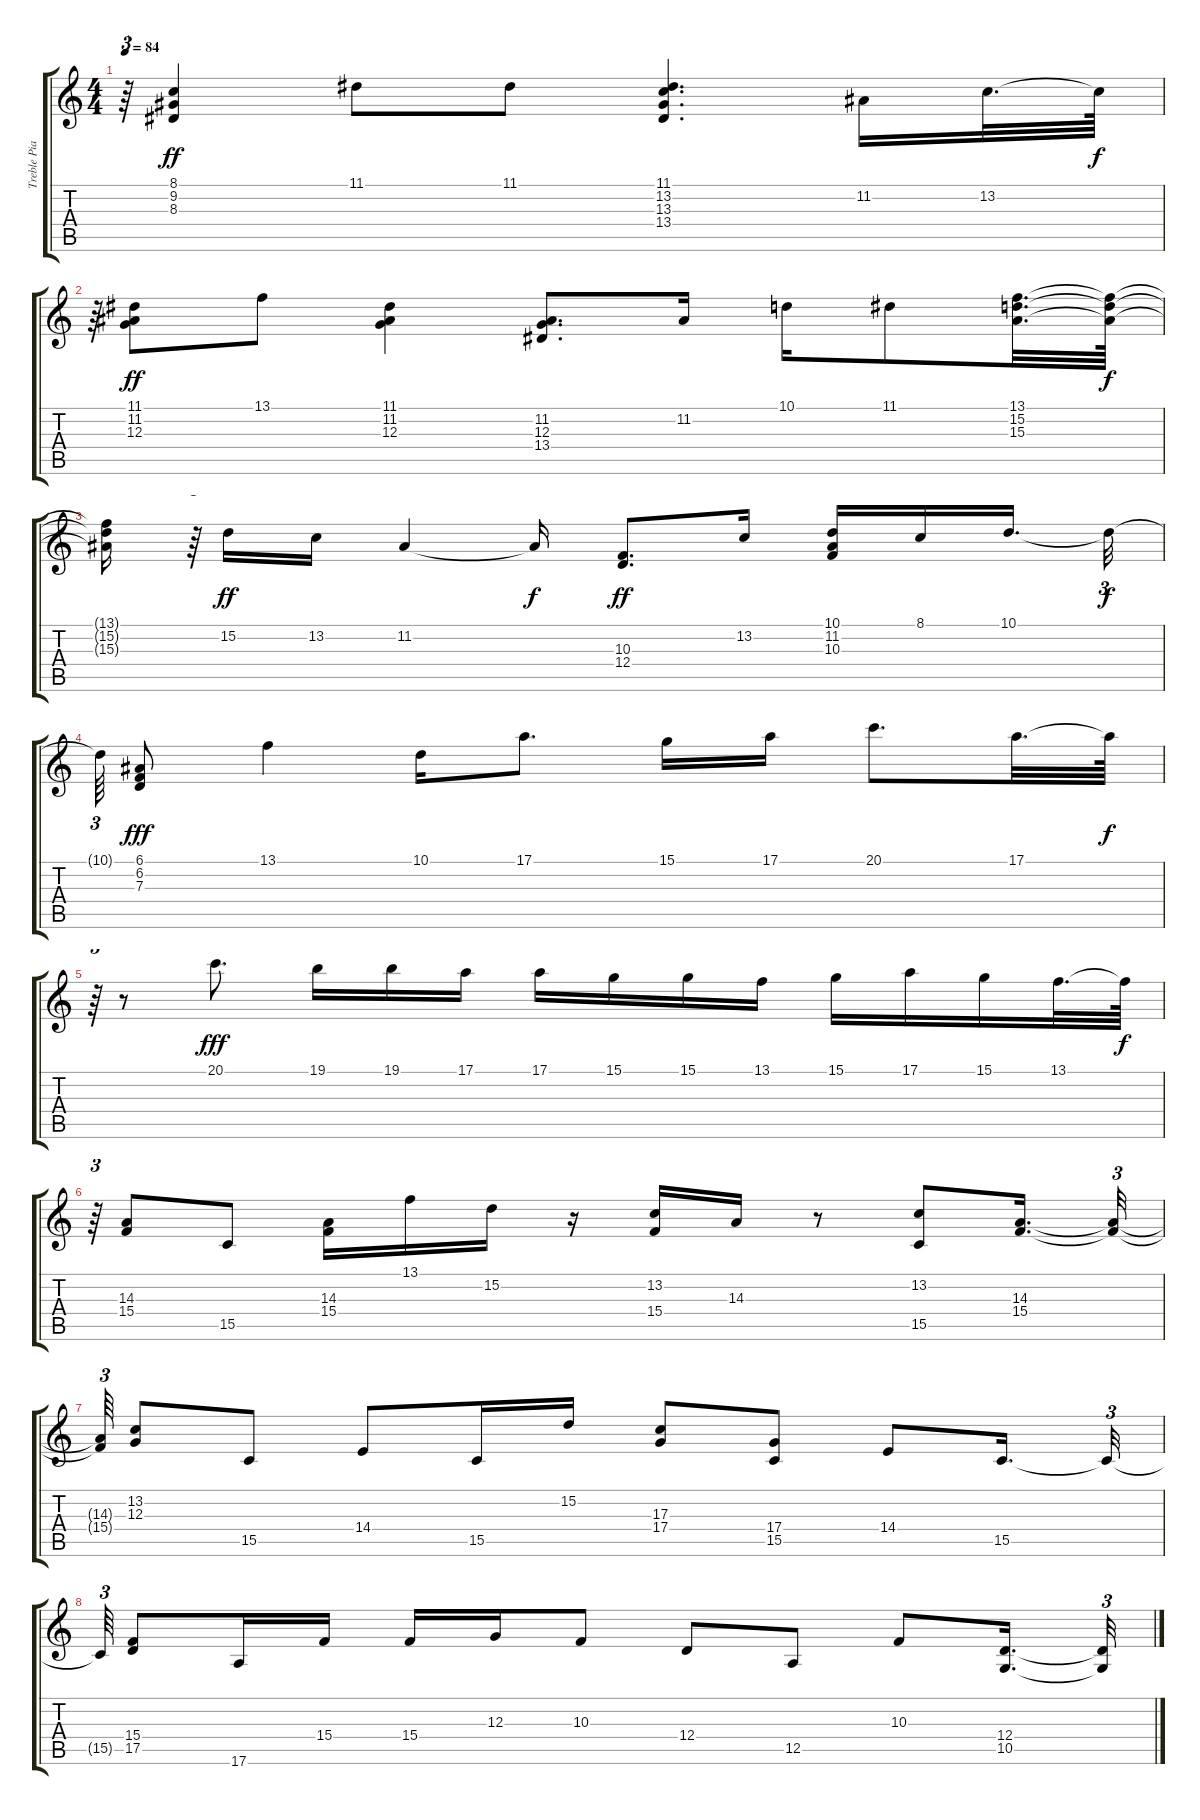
\track ("Treble Piano" "Treble Pia") {instrument acousticgrandpiano}
\staff {score tabs}
\tuning (E4 B3 G3 D3 A2 E2) {hide}
\ts (4 4)
\tempo 84
\clef g2
\ks c
r.64{tu (3 2) dy f} (8.1 9.2 8.3).4{dy ff} 11.1.8 11.1.8 (11.1 13.2 13.3 13.4).4{d} 11.2.16 13.2.32{d} 13.2{t}.64{dy f} |
r.64{tu (3 2)} (11.1 11.2 12.3).8{dy ff} 13.1.8 (11.1 11.2 12.3).4 (11.2 12.3 13.4).8{d} 11.2.16 10.1.16 11.1.8 (13.1 15.2 15.3).32{d} (13.1{t} 15.2{t} 15.3{t}).64{dy f} |
(13.1{t} 15.2{t} 15.3{t}).16 r.64{tu (3 2)} 15.2.16{dy ff} 13.2.16 11.2.4 11.2{t}.16{dy f} (10.3 12.4).8{d dy ff} 13.2.16 (10.1 11.2 10.3).16 8.1.16 10.1.16{d} 10.1{t}.32{tu (3 2) dy f} |
10.1{t}.64{tu (3 2)} (6.1 6.2 7.3).8{dy fff} 13.1.4 10.1.16 17.1.8{d} 15.1.16 17.1.16 20.1.8{d} 17.1.32{d} 17.1{t}.64{dy f} |
r.64{tu (3 2)} r.8 20.1.8{d dy fff} 19.1.16 19.1.16 17.1.16 17.1.16 15.1.16 15.1.16 13.1.16 15.1.16 17.1.16 15.1.16 13.1.32{d} 13.1{t}.64{dy f} |
r.64{tu (3 2)} (14.3 15.4).8 15.5.8 (14.3 15.4).16 13.1.16 15.2.16 r.16 (13.2 15.4).16 14.3.16 r.8 (13.2 15.5).8 (14.3 15.4).16{d} (14.3{t} 15.4{t}).32{tu (3 2)} |
(14.3{t} 15.4{t}).64{tu (3 2)} (13.2 12.3).8 15.5.8 14.4.8 15.5.16 15.2.16 (17.3 17.4).8 (17.4 15.5).8 14.4.8 15.5.16{d} 15.5{t}.32{tu (3 2)} |
15.5{t}.64{tu (3 2)} (15.4 17.5).8 17.6.16 15.4.16 15.4.16 12.3.16 10.3.8 12.4.8 12.5.8 10.3.8 (12.4 10.5).16{d} (12.4{t} 10.5{t}).32{tu (3 2)}
